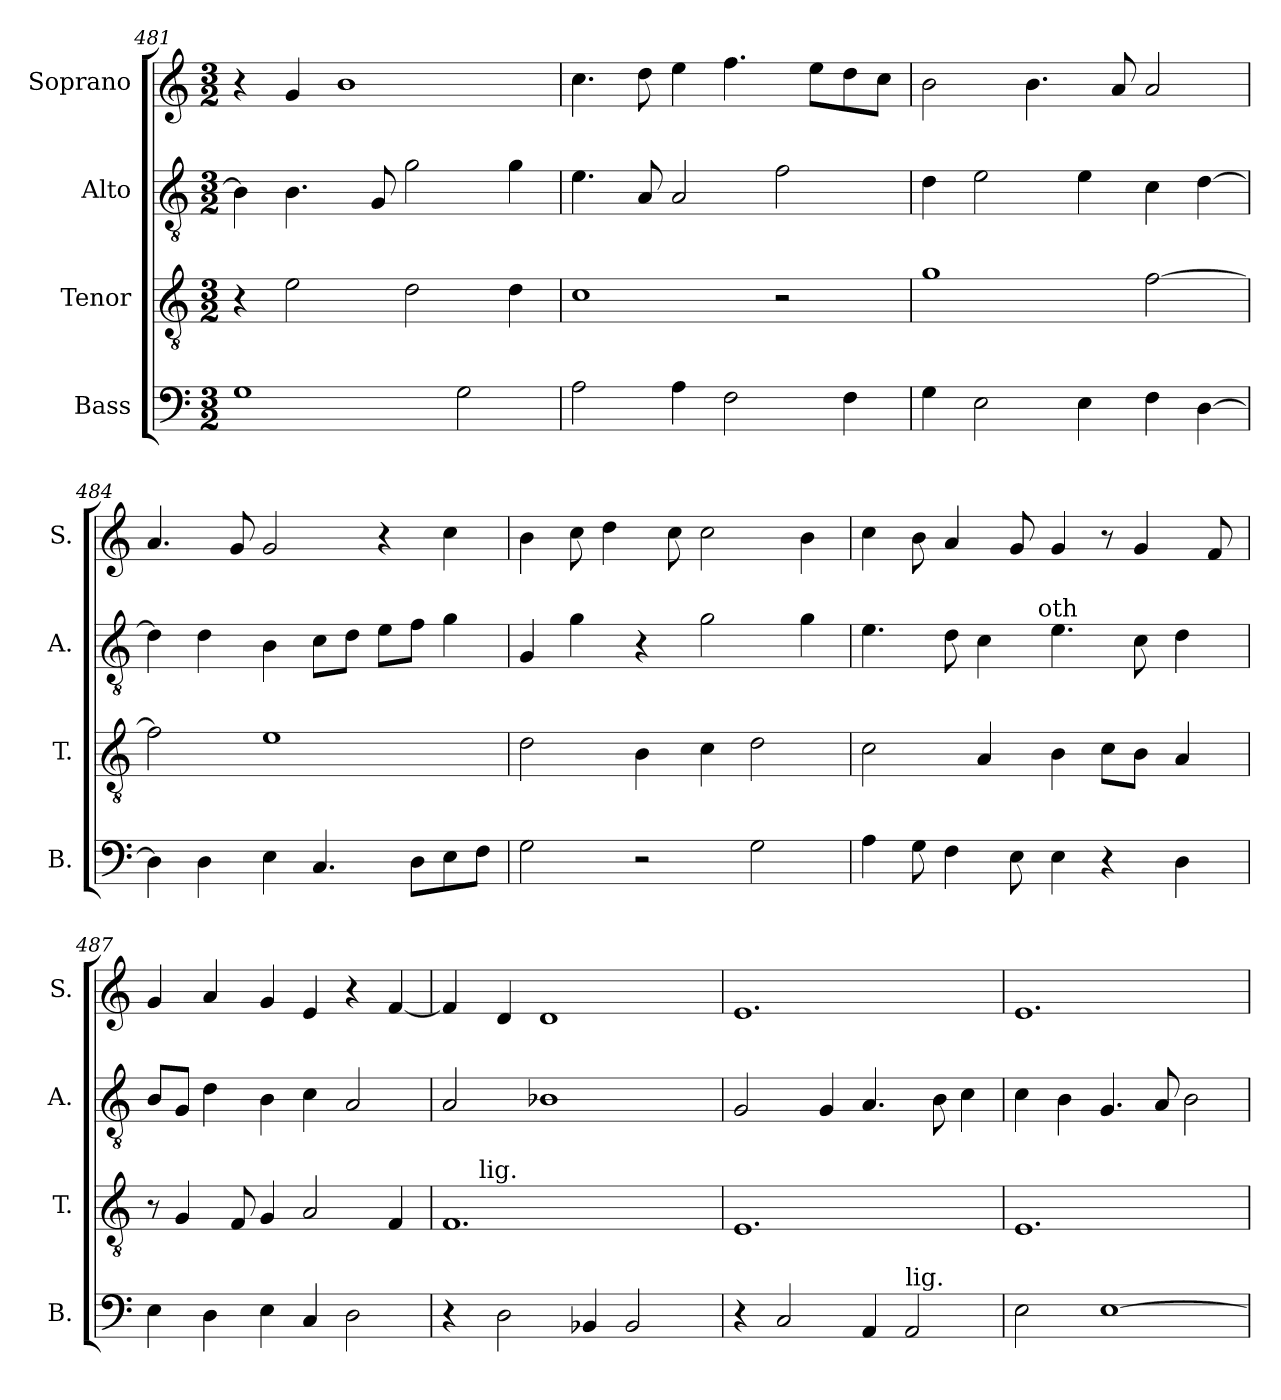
**kern	**kern	**kern	**kern
*part4	*part3	*part2	*part1
*staff4	*staff3	*staff2	*staff1
*I"Bass	*I"Tenor	*I"Alto	*I"Soprano
*I'B.	*I'T.	*I'A.	*I'S.
*clefF4	*clefGv2	*clefGv2	*clefG2
*k[]	*k[]	*k[]	*k[]
*C:	*C:	*C:	*C:
*M3/2	*M3/2	*M3/2	*M3/2
=481	=481	=481	=481
1G	4r	4B\]	4r
.	2e\	4.B\	4g/
.	.	.	1b
.	.	8G/	.
.	2d\	2g\	.
2G\	.	.	.
.	4d\	4g\	.
!!LO:LB:g=z
=482	=482	=482	=482
2A\	1c	4.e\	4.cc\
.	.	8A/	8dd\
4A\	.	2A/	4ee\
2F\	.	.	4.ff\
.	2r	2f\	.
.	.	.	8ee\L
4F\	.	.	8dd\
.	.	.	8cc\J
=483	=483	=483	=483
4G\	1g	4d\	2b\
2E\	.	2e\	.
.	.	.	4.b\
4E\	.	4e\	.
.	.	.	8a/
4F\	[>2f\	4c\	2a/
[>4D\	.	[>4d\	.
=484	=484	=484	=484
4D\]	2f\]	4d\]	4.a/
4D\	.	4d\	.
.	.	.	8g/
4E\	1e	4B\	2g/
4.C/	.	8c\L	.
.	.	8d\J	.
.	.	8e\L	4r
8D\L	.	8f\J	.
8E\	.	4g\	4cc\
8F\J	.	.	.
=485	=485	=485	=485
2G\	2d\	4G/	4b\
.	.	4g\	8cc\
.	.	.	4dd\
2r	4B\	4r	.
.	.	.	8cc\
.	4c\	2g\	2cc\
2G\	2d\	.	.
.	.	4g\	4b\
!!LO:LB:g=z
=486	=486	=486	=486
*	*	*^	*
4A\	2c\	4.e\	2ryy	4cc\
8G\	.	.	.	8b\
4F\	.	8d\	.	4a/
.	4A/	4c\	8..ryy	.
8E\	.	.	.	8g/
!	!	!	!LO:TX:a:t=oth	!
.	.	.	2ryy	.
4E\	4B\	4.e\	.	4g/
4r	8c\L	.	.	8r
.	8B\J	8c\	.	4g/
.	.	.	4ryy	.
4D\	4A/	4d\	.	.
.	.	.	.	8f/
.	.	.	32ryy	.
*	*	*v	*v	*
=487	=487	=487	=487
4E\	8r	8B/L	4g/
.	4G/	8G/J	.
4D\	.	4d\	4a/
.	8F/	.	.
4E\	4G/	4B\	4g/
4C/	2A/	4c\	4e/
2D\	.	2A/	4r
.	4F/	.	[<4f/
=488	=488	=488	=488
*	*^	*	*
4r	1.F	8.ryy	2A/	4f/]
!	!	!LO:TX:a:t=lig.	!	!
.	.	1ryy	.	.
2D\	.	.	.	4d/
.	.	.	1B-X	1d
4BB-X/	.	.	.	.
2BB-/	.	.	.	.
.	.	4ryy	.	.
.	.	16ryy	.	.
*	*v	*v	*	*
=489	=489	=489	=489
4r	1.E	2G/	1.e
2C/	.	.	.
.	.	4G/	.
4AA/	.	4.A/	.
!LO:TX:a:t=lig.	!	!	!
2AA/	.	.	.
.	.	8B\	.
.	.	4c\	.
!!LO:PB:g=z
=490	=490	=490	=490
2E\	1.E	4c\	1.e
.	.	4B\	.
[>1E	.	4.G/	.
.	.	8A/	.
.	.	2B\	.
=	=	=	=
*-	*-	*-	*-
